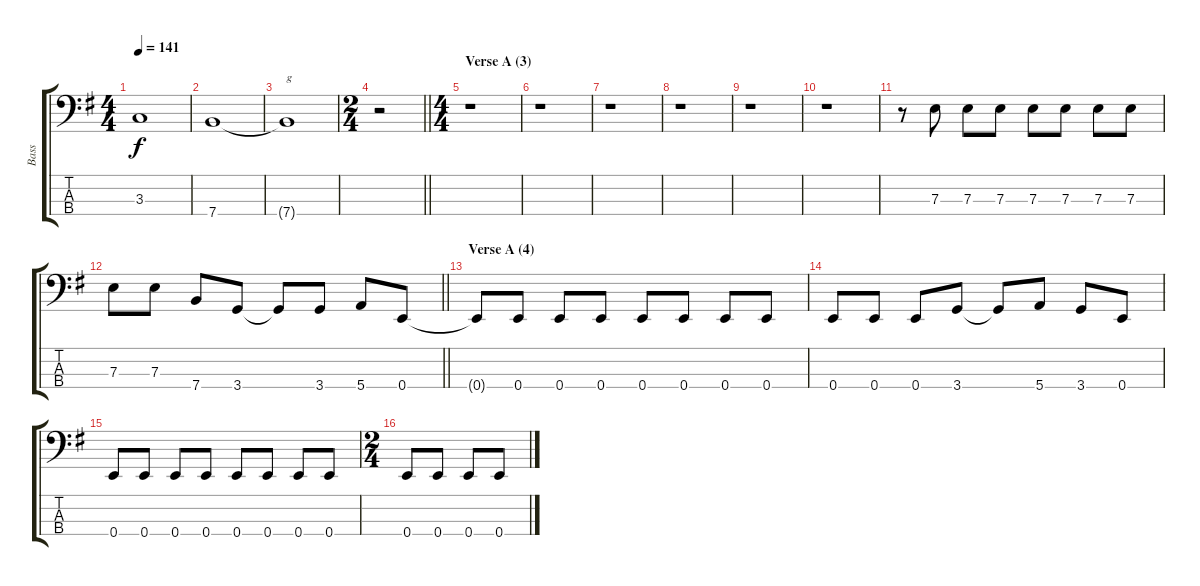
\track ("Bass" "Bass") {instrument electricbassfinger}
\staff {score tabs}
\tuning (G2 D2 A1 E1) {hide}
\ts (4 4)
\tempo 141
\clef f4
\ks g
3.3.1{dy f} |
7.4.1 |
7.4{t}.1{txt "g"} |
\ts (2 4)
\barLineRight lightlight
r.2 |
\ts (4 4)
\section ("" "Verse A (3)")
r.1 |
r.1 |
r.1 |
r.1 |
r.1 |
r.1 |
r.8 7.3.8 7.3.8 7.3.8 7.3.8 7.3.8 7.3.8 7.3.8 |
\barLineRight lightlight
7.3.8 7.3.8 7.4.8 3.4.8 3.4{t}.8 3.4.8 5.4.8 0.4.8 |
\section ("" "Verse A (4)")
0.4{t}.8 0.4.8 0.4.8 0.4.8 0.4.8 0.4.8 0.4.8 0.4.8 |
0.4.8 0.4.8 0.4.8 3.4.8 3.4{t}.8 5.4.8 3.4.8 0.4.8 |
0.4.8 0.4.8 0.4.8 0.4.8 0.4.8 0.4.8 0.4.8 0.4.8 |
\ts (2 4)
0.4.8 0.4.8 0.4.8 0.4.8
